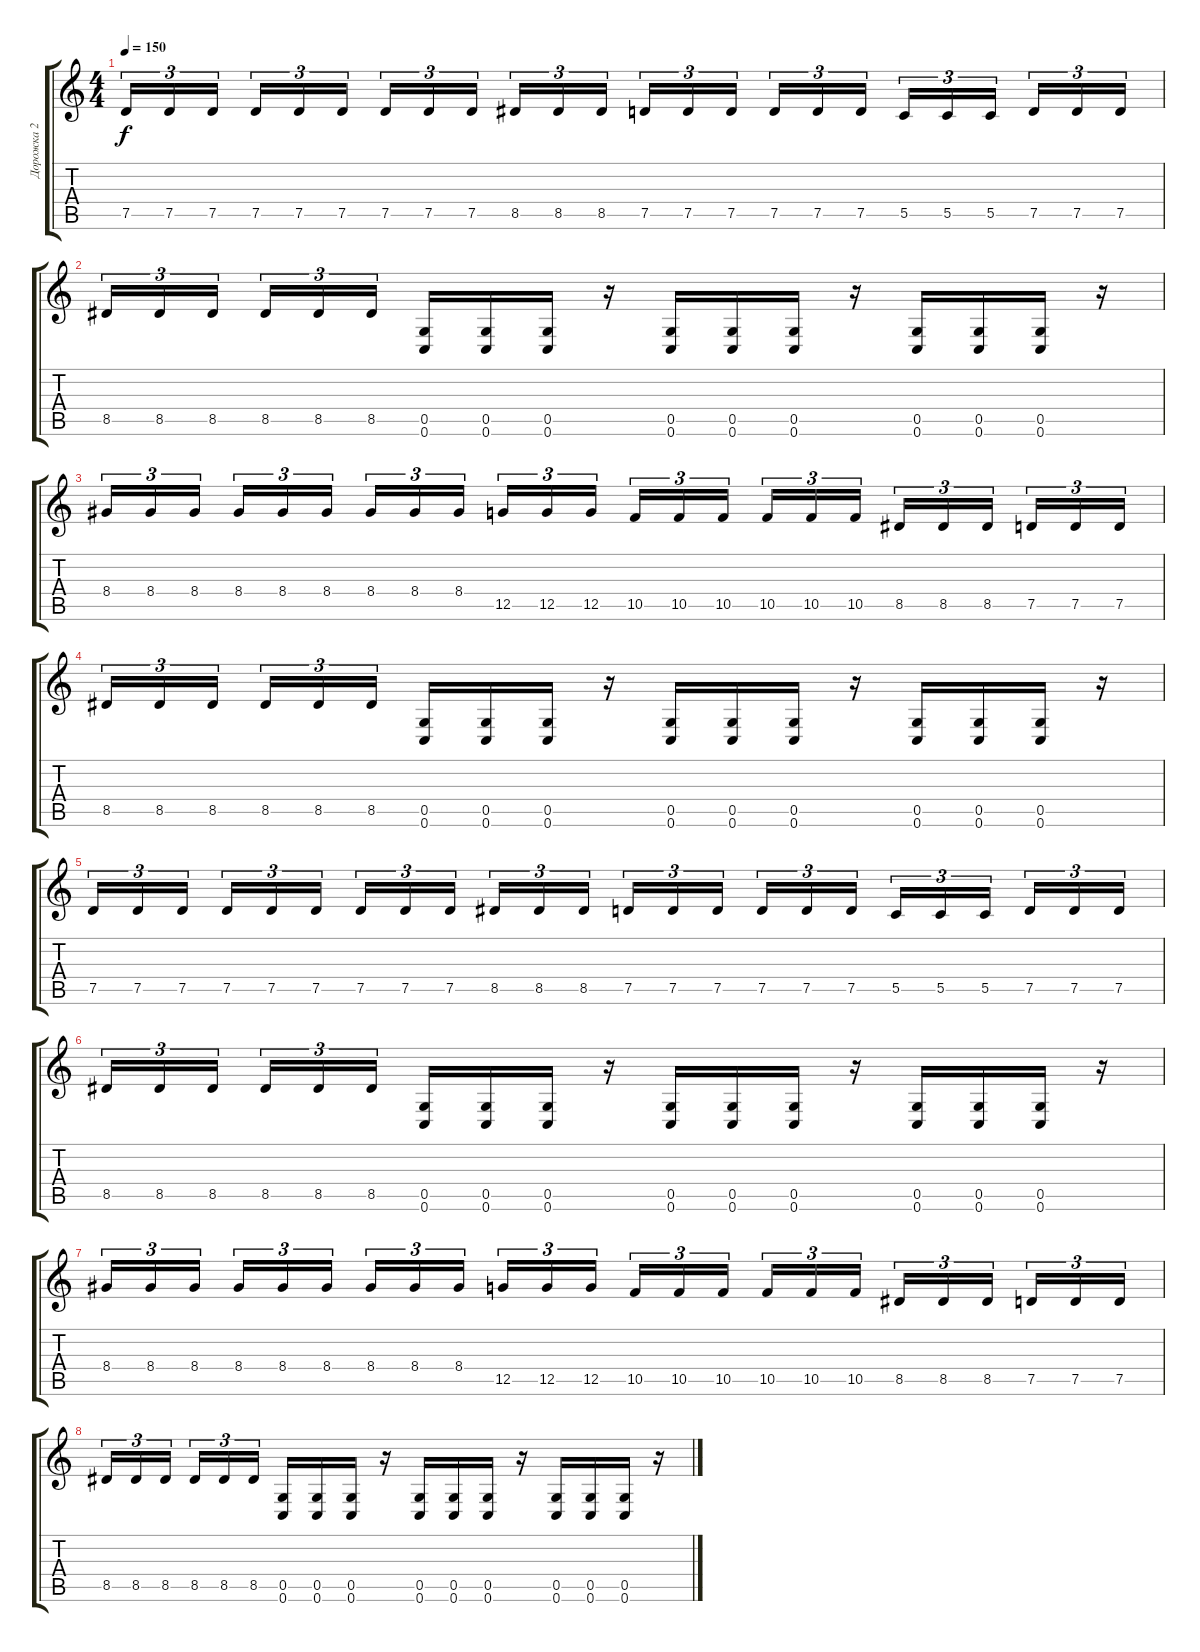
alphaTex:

\track ("Дорожка 2" "Дорожка 2") {instrument overdrivenguitar}
\staff {score tabs}
\tuning (D4 A3 F3 C3 G2 C2) {hide}
\ts (4 4)
\tempo 150
\clef g2
\ks c
7.5.16{tu (3 2) dy f} 7.5.16{tu (3 2)} 7.5.16{tu (3 2) beam splitsecondary} 7.5.16{tu (3 2)} 7.5.16{tu (3 2)} 7.5.16{tu (3 2)} 7.5.16{tu (3 2)} 7.5.16{tu (3 2)} 7.5.16{tu (3 2) beam splitsecondary} 8.5.16{tu (3 2)} 8.5.16{tu (3 2)} 8.5.16{tu (3 2)} 7.5.16{tu (3 2)} 7.5.16{tu (3 2)} 7.5.16{tu (3 2) beam splitsecondary} 7.5.16{tu (3 2)} 7.5.16{tu (3 2)} 7.5.16{tu (3 2)} 5.5.16{tu (3 2)} 5.5.16{tu (3 2)} 5.5.16{tu (3 2) beam splitsecondary} 7.5.16{tu (3 2)} 7.5.16{tu (3 2)} 7.5.16{tu (3 2)} |
8.5.16{tu (3 2)} 8.5.16{tu (3 2)} 8.5.16{tu (3 2) beam splitsecondary} 8.5.16{tu (3 2)} 8.5.16{tu (3 2)} 8.5.16{tu (3 2)} (0.5 0.6).16 (0.5 0.6).16 (0.5 0.6).16 r.16 (0.5 0.6).16 (0.5 0.6).16 (0.5 0.6).16 r.16 (0.5 0.6).16 (0.5 0.6).16 (0.5 0.6).16 r.16 |
8.4.16{tu (3 2)} 8.4.16{tu (3 2)} 8.4.16{tu (3 2) beam splitsecondary} 8.4.16{tu (3 2)} 8.4.16{tu (3 2)} 8.4.16{tu (3 2)} 8.4.16{tu (3 2)} 8.4.16{tu (3 2)} 8.4.16{tu (3 2) beam splitsecondary} 12.5.16{tu (3 2)} 12.5.16{tu (3 2)} 12.5.16{tu (3 2)} 10.5.16{tu (3 2)} 10.5.16{tu (3 2)} 10.5.16{tu (3 2) beam splitsecondary} 10.5.16{tu (3 2)} 10.5.16{tu (3 2)} 10.5.16{tu (3 2)} 8.5.16{tu (3 2)} 8.5.16{tu (3 2)} 8.5.16{tu (3 2) beam splitsecondary} 7.5.16{tu (3 2)} 7.5.16{tu (3 2)} 7.5.16{tu (3 2)} |
8.5.16{tu (3 2)} 8.5.16{tu (3 2)} 8.5.16{tu (3 2) beam splitsecondary} 8.5.16{tu (3 2)} 8.5.16{tu (3 2)} 8.5.16{tu (3 2)} (0.5 0.6).16 (0.5 0.6).16 (0.5 0.6).16 r.16 (0.5 0.6).16 (0.5 0.6).16 (0.5 0.6).16 r.16 (0.5 0.6).16 (0.5 0.6).16 (0.5 0.6).16 r.16 |
7.5.16{tu (3 2)} 7.5.16{tu (3 2)} 7.5.16{tu (3 2) beam splitsecondary} 7.5.16{tu (3 2)} 7.5.16{tu (3 2)} 7.5.16{tu (3 2)} 7.5.16{tu (3 2)} 7.5.16{tu (3 2)} 7.5.16{tu (3 2) beam splitsecondary} 8.5.16{tu (3 2)} 8.5.16{tu (3 2)} 8.5.16{tu (3 2)} 7.5.16{tu (3 2)} 7.5.16{tu (3 2)} 7.5.16{tu (3 2) beam splitsecondary} 7.5.16{tu (3 2)} 7.5.16{tu (3 2)} 7.5.16{tu (3 2)} 5.5.16{tu (3 2)} 5.5.16{tu (3 2)} 5.5.16{tu (3 2) beam splitsecondary} 7.5.16{tu (3 2)} 7.5.16{tu (3 2)} 7.5.16{tu (3 2)} |
8.5.16{tu (3 2)} 8.5.16{tu (3 2)} 8.5.16{tu (3 2) beam splitsecondary} 8.5.16{tu (3 2)} 8.5.16{tu (3 2)} 8.5.16{tu (3 2)} (0.5 0.6).16 (0.5 0.6).16 (0.5 0.6).16 r.16 (0.5 0.6).16 (0.5 0.6).16 (0.5 0.6).16 r.16 (0.5 0.6).16 (0.5 0.6).16 (0.5 0.6).16 r.16 |
8.4.16{tu (3 2)} 8.4.16{tu (3 2)} 8.4.16{tu (3 2) beam splitsecondary} 8.4.16{tu (3 2)} 8.4.16{tu (3 2)} 8.4.16{tu (3 2)} 8.4.16{tu (3 2)} 8.4.16{tu (3 2)} 8.4.16{tu (3 2) beam splitsecondary} 12.5.16{tu (3 2)} 12.5.16{tu (3 2)} 12.5.16{tu (3 2)} 10.5.16{tu (3 2)} 10.5.16{tu (3 2)} 10.5.16{tu (3 2) beam splitsecondary} 10.5.16{tu (3 2)} 10.5.16{tu (3 2)} 10.5.16{tu (3 2)} 8.5.16{tu (3 2)} 8.5.16{tu (3 2)} 8.5.16{tu (3 2) beam splitsecondary} 7.5.16{tu (3 2)} 7.5.16{tu (3 2)} 7.5.16{tu (3 2)} |
8.5.16{tu (3 2)} 8.5.16{tu (3 2)} 8.5.16{tu (3 2) beam splitsecondary} 8.5.16{tu (3 2)} 8.5.16{tu (3 2)} 8.5.16{tu (3 2)} (0.5 0.6).16 (0.5 0.6).16 (0.5 0.6).16 r.16 (0.5 0.6).16 (0.5 0.6).16 (0.5 0.6).16 r.16 (0.5 0.6).16 (0.5 0.6).16 (0.5 0.6).16 r.16
